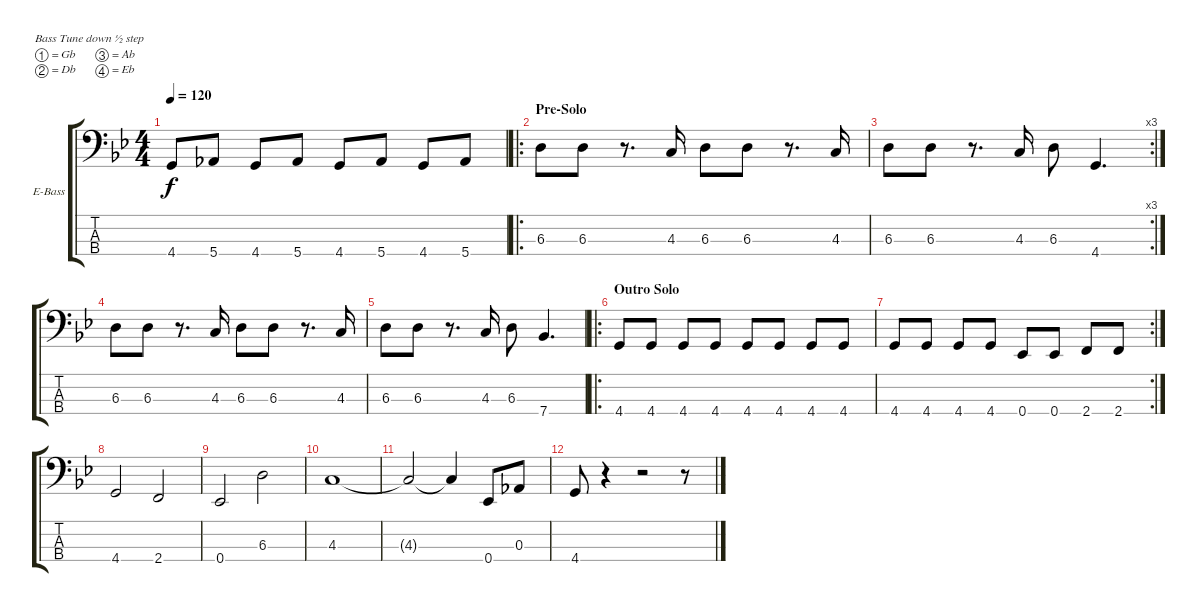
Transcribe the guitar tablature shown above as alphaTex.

\bracketExtendMode groupsimilarinstruments
\firstSystemTrackNameOrientation horizontal
\otherSystemsTrackNameOrientation horizontal
\track ("Bass" "E-Bass") {instrument electricbasspick}
\staff {score tabs}
\tuning (Gb2 Db2 Ab1 Eb1)
\ts (4 4)
\tempo 120
\clef f4
\ks bb
4.4.8{dy f} 5.4.8 4.4.8 5.4.8 4.4.8 5.4.8 4.4.8 5.4.8 |
\ro
\section ("" "Pre-Solo")
6.3.8 6.3.8 r.8{d} 4.3.16 6.3.8 6.3.8 r.8{d} 4.3.16 |
\rc 3
6.3.8 6.3.8 r.8{d} 4.3.16 6.3.8 4.4.4{d} |
6.3.8 6.3.8 r.8{d} 4.3.16 6.3.8 6.3.8 r.8{d} 4.3.16 |
6.3.8 6.3.8 r.8{d} 4.3.16 6.3.8 7.4.4{d} |
\ro
\section ("" "Outro Solo")
4.4.8 4.4.8 4.4.8 4.4.8 4.4.8 4.4.8 4.4.8 4.4.8 |
\rc 2
4.4.8 4.4.8 4.4.8 4.4.8 0.4.8 0.4.8 2.4.8 2.4.8 |
4.4.2 2.4.2 |
0.4.2 6.3.2 |
4.3.1 |
4.3{t}.2 4.3{t}.4 0.4.8 0.3.8 |
4.4.8 r.4 r.2 r.8
